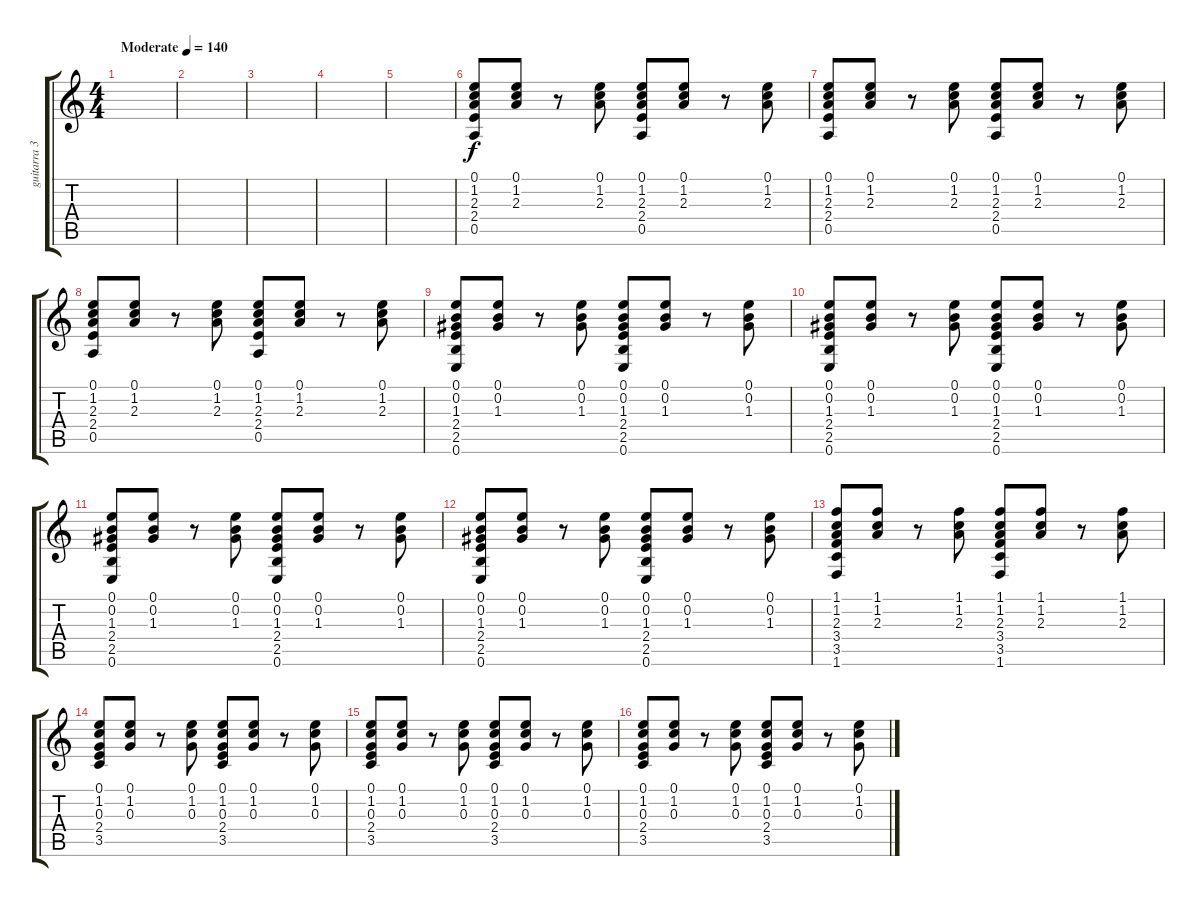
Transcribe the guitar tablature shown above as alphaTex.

\track ("guitarra 3  Acustica " "guitarra 3") {instrument acousticguitarsteel}
\staff {score tabs}
\tuning (E4 B3 G3 D3 A2 E2) {hide}
\ts (4 4)
\tempo (140 "Moderate")
\clef g2
\ks c
|
|
|
|
|
(0.1 1.2 2.3 2.4 0.5).8 (0.1 1.2 2.3).8 r.8 (0.1 1.2 2.3).8 (0.1 1.2 2.3 2.4 0.5).8 (0.1 1.2 2.3).8 r.8 (0.1 1.2 2.3).8 |
(0.1 1.2 2.3 2.4 0.5).8 (0.1 1.2 2.3).8 r.8 (0.1 1.2 2.3).8 (0.1 1.2 2.3 2.4 0.5).8 (0.1 1.2 2.3).8 r.8 (0.1 1.2 2.3).8 |
(0.1 1.2 2.3 2.4 0.5).8 (0.1 1.2 2.3).8 r.8 (0.1 1.2 2.3).8 (0.1 1.2 2.3 2.4 0.5).8 (0.1 1.2 2.3).8 r.8 (0.1 1.2 2.3).8 |
(0.1 0.2 1.3 2.4 2.5 0.6).8 (0.1 0.2 1.3).8 r.8 (0.1 0.2 1.3).8 (0.1 0.2 1.3 2.4 2.5 0.6).8 (0.1 0.2 1.3).8 r.8 (0.1 0.2 1.3).8 |
(0.1 0.2 1.3 2.4 2.5 0.6).8 (0.1 0.2 1.3).8 r.8 (0.1 0.2 1.3).8 (0.1 0.2 1.3 2.4 2.5 0.6).8 (0.1 0.2 1.3).8 r.8 (0.1 0.2 1.3).8 |
(0.1 0.2 1.3 2.4 2.5 0.6).8 (0.1 0.2 1.3).8 r.8 (0.1 0.2 1.3).8 (0.1 0.2 1.3 2.4 2.5 0.6).8 (0.1 0.2 1.3).8 r.8 (0.1 0.2 1.3).8 |
(0.1 0.2 1.3 2.4 2.5 0.6).8 (0.1 0.2 1.3).8 r.8 (0.1 0.2 1.3).8 (0.1 0.2 1.3 2.4 2.5 0.6).8 (0.1 0.2 1.3).8 r.8 (0.1 0.2 1.3).8 |
(1.1 1.2 2.3 3.4 3.5 1.6).8 (1.1 1.2 2.3).8 r.8 (1.1 1.2 2.3).8 (1.1 1.2 2.3 3.4 3.5 1.6).8 (1.1 1.2 2.3).8 r.8 (1.1 1.2 2.3).8 |
(0.1 1.2 0.3 2.4 3.5).8 (0.1 1.2 0.3).8 r.8 (0.1 1.2 0.3).8 (0.1 1.2 0.3 2.4 3.5).8 (0.1 1.2 0.3).8 r.8 (0.1 1.2 0.3).8 |
(0.1 1.2 0.3 2.4 3.5).8 (0.1 1.2 0.3).8 r.8 (0.1 1.2 0.3).8 (0.1 1.2 0.3 2.4 3.5).8 (0.1 1.2 0.3).8 r.8 (0.1 1.2 0.3).8 |
(0.1 1.2 0.3 2.4 3.5).8 (0.1 1.2 0.3).8 r.8 (0.1 1.2 0.3).8 (0.1 1.2 0.3 2.4 3.5).8 (0.1 1.2 0.3).8 r.8 (0.1 1.2 0.3).8
